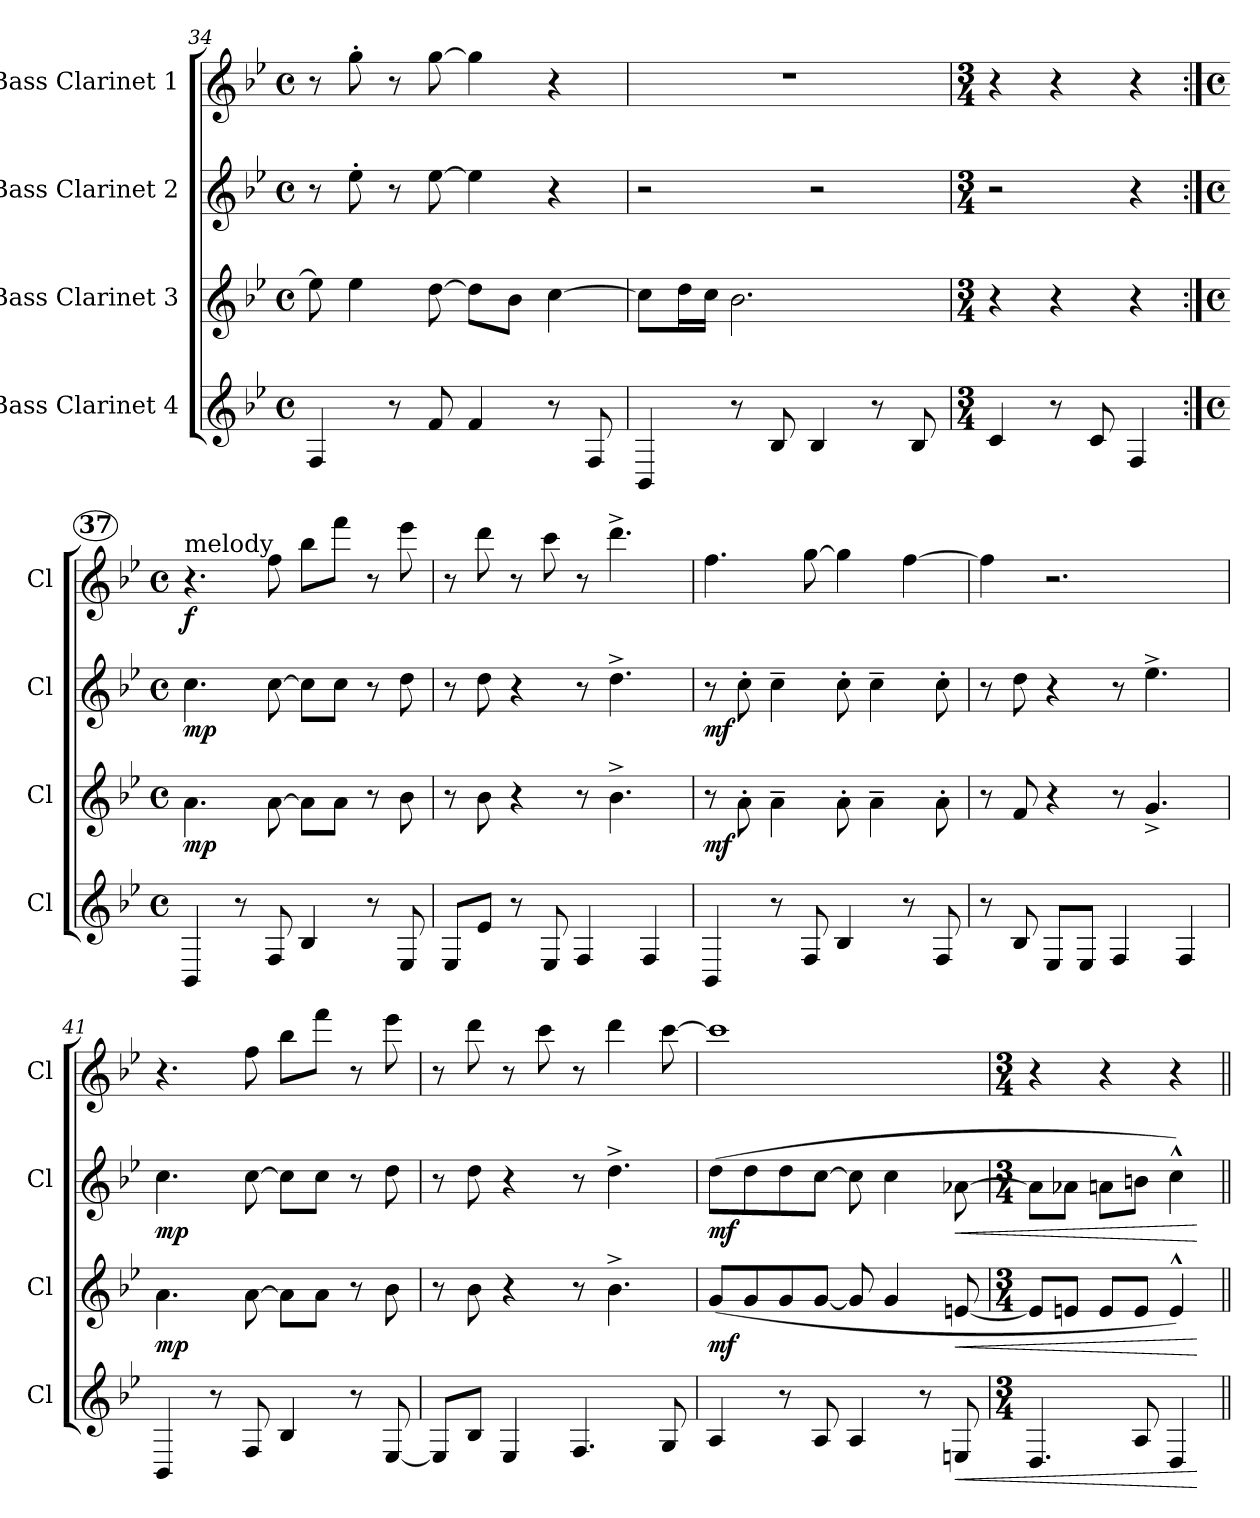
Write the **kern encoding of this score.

**kern	**dynam	**kern	**dynam	**kern	**dynam	**kern	**dynam
*part4	*part4	*part3	*part3	*part2	*part2	*part1	*part1
*staff4	*staff4	*staff3	*staff3	*staff2	*staff2	*staff1	*staff1
*I"Bass Clarinet 4	*	*I"Bass Clarinet 3	*	*I"Bass Clarinet 2	*	*I"Bass Clarinet 1	*
*I'Cl	*	*I'Cl	*	*I'Cl	*	*I'Cl	*
*clefG2	*	*clefG2	*	*clefG2	*	*clefG2	*
*ITrd8c14	*	*ITrd8c14	*	*ITrd8c14	*	*ITrd8c14	*
*k[b-e-]	*	*k[b-e-]	*	*k[b-e-]	*	*k[b-e-]	*
*B-:	*	*B-:	*	*B-:	*	*B-:	*
*M4/4	*	*M4/4	*	*M4/4	*	*M4/4	*
*met(c)	*	*met(c)	*	*met(c)	*	*met(c)	*
=34	=34	=34	=34	=34	=34	=34	=34
4FF/	.	8e-\]	.	8r	.	8r	.
.	.	4e-\	.	8e-'>\	.	8g'>\	.
8r	.	.	.	8r	.	8r	.
8F/	.	[8d\	.	[8e-\	.	[8g\	.
4F/	.	8d\L]	.	4e-\]	.	4g\]	.
.	.	8B-\J	.	.	.	.	.
8r	.	[4c\	.	4r	.	4r	.
8FF/	.	.	.	.	.	.	.
=35	=35	=35	=35	=35	=35	=35	=35
4BBB-/	.	8c\L]	.	2r	.	1r	.
.	.	16d\L	.	.	.	.	.
.	.	16c\JJ	.	.	.	.	.
8r	.	2.B-\	.	.	.	.	.
8BB-/	.	.	.	.	.	.	.
4BB-/	.	.	.	2r	.	.	.
8r	.	.	.	.	.	.	.
8BB-/	.	.	.	.	.	.	.
=36	=36	=36	=36	=36	=36	=36	=36
*M3/4	*	*M3/4	*	*M3/4	*	*M3/4	*
4C/	.	4r	.	2r	.	4r	.
8r	.	4r	.	.	.	4r	.
8C/	.	.	.	.	.	.	.
4FF/	.	4r	.	4r	.	4r	.
!!LO:LB:g=z
!!LO:REH:place=s1:a:B:enc=circle:fs=10.5:t=37
=37:|!	=37:|!	=37:|!	=37:|!	=37:|!	=37:|!	=37:|!	=37:|!
*M4/4	*	*M4/4	*	*M4/4	*	*M4/4	*
*met(c)	*	*met(c)	*	*met(c)	*	*met(c)	*
!	!	!	!	!	!	!LO:TX:a:t=melody	!
!	!	!	!LO:DY:b	!	!LO:DY:b	!	!LO:DY:b
4BBB-/	.	4.A\	mp	4.c\	mp	4.r	f
8r	.	.	.	.	.	.	.
8FF/	.	[8A\	.	[8c\	.	8f\	.
4BB-/	.	8A\L]	.	8c\L]	.	8b-\L	.
.	.	8A\J	.	8c\J	.	8ff\J	.
8r	.	8r	.	8r	.	8r	.
8EE-/	.	8B-\	.	8d\	.	8ee-\	.
=38	=38	=38	=38	=38	=38	=38	=38
8EE-/L	.	8r	.	8r	.	8r	.
8E-/J	.	8B-\	.	8d\	.	8dd\	.
8r	.	4r	.	4r	.	8r	.
8EE-/	.	.	.	.	.	8cc\	.
4FF/	.	8r	.	8r	.	8r	.
.	.	4.B-^>\	.	4.d^>\	.	4.dd^>\	.
4FF/	.	.	.	.	.	.	.
=39	=39	=39	=39	=39	=39	=39	=39
!	!	!	!LO:DY:b	!	!LO:DY:b	!	!
4BBB-/	.	8r	mf	8r	mf	4.f\	.
.	.	8A'>\	.	8c'>\	.	.	.
8r	.	4A~>\	.	4c~>\	.	.	.
8FF/	.	.	.	.	.	[8g\	.
4BB-/	.	8A'>\	.	8c'>\	.	4g\]	.
.	.	4A~>\	.	4c~>\	.	.	.
8r	.	.	.	.	.	[4f\	.
8FF/	.	8A'>\	.	8c'>\	.	.	.
=40	=40	=40	=40	=40	=40	=40	=40
8r	.	8r	.	8r	.	4f\]	.
8BB-/	.	8F/	.	8d\	.	.	.
8EE-/L	.	4r	.	4r	.	2.r	.
8EE-/J	.	.	.	.	.	.	.
4FF/	.	8r	.	8r	.	.	.
.	.	4.G^</	.	4.e-^>\	.	.	.
4FF/	.	.	.	.	.	.	.
=41	=41	=41	=41	=41	=41	=41	=41
!	!	!	!LO:DY:b	!	!LO:DY:b	!	!
4BBB-/	.	4.A\	mp	4.c\	mp	4.r	.
8r	.	.	.	.	.	.	.
8FF/	.	[8A\	.	[8c\	.	8f\	.
4BB-/	.	8A\L]	.	8c\L]	.	8b-\L	.
.	.	8A\J	.	8c\J	.	8ff\J	.
8r	.	8r	.	8r	.	8r	.
[8EE-/	.	8B-\	.	8d\	.	8ee-\	.
=42	=42	=42	=42	=42	=42	=42	=42
8EE-/L]	.	8r	.	8r	.	8r	.
8BB-/J	.	8B-\	.	8d\	.	8dd\	.
4EE-/	.	4r	.	4r	.	8r	.
.	.	.	.	.	.	8cc\	.
4.FF/	.	8r	.	8r	.	8r	.
.	.	4.B-^>\	.	4.d^>\	.	4dd\	.
8GG/	.	.	.	.	.	[8cc\	.
=43	=43	=43	=43	=43	=43	=43	=43
!	!	!	!LO:DY:b	!	!LO:DY:b	!	!
4AA/	.	(>8G/L	mf	(>8d\L	mf	1cc]	.
.	.	8G/	.	8d\	.	.	.
8r	.	8G/	.	8d\	.	.	.
8AA/	.	[8G/J	.	[8c\J	.	.	.
4AA/	.	8G/]	.	8c\]	.	.	.
.	.	4G/	.	4c\	.	.	.
8r	.	.	.	.	.	.	.
!	!LO:HP:b	!	!LO:HP:b	!	!LO:HP:b	!	!
8EEn/	<	[8En/	<	[8A-X\	<	.	.
=44	=44	=44	=44	=44	=44	=44	=44
*M3/4	*	*M3/4	*	*M3/4	*	*M3/4	*
4.DD/	.	8E/L]	.	8A-\L]	.	4r	.
.	.	8En/J	.	8A-X\J	.	.	.
.	.	8E/L	.	8An\L	.	4r	.
8AA/	.	8E/J	.	8Bn\J	.	.	.
4DD/	.	4E^^>/)	.	4c^^>\)	.	4r	.
.	[	.	[	.	[	.	.
=||	=||	=||	=||	=||	=||	=||	=||
*-	*-	*-	*-	*-	*-	*-	*-
